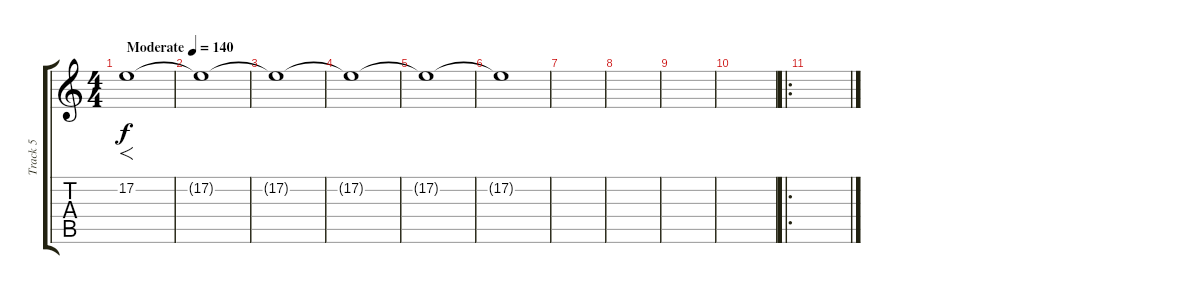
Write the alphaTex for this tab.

\track ("Track 5" "Track 5") {instrument fiddle}
\staff {score tabs}
\tuning (E4 B3 G3 D3 A2 E2) {hide}
\ts (4 4)
\tempo (140 "Moderate")
\clef g2
\ks c
17.2.1{f dy f volume 8 balance 0 instrument fiddle} |
17.2{t}.1 |
17.2{t}.1 |
17.2{t}.1 |
17.2{t}.1 |
17.2{t}.1 |
|
|
|
|
\ro
